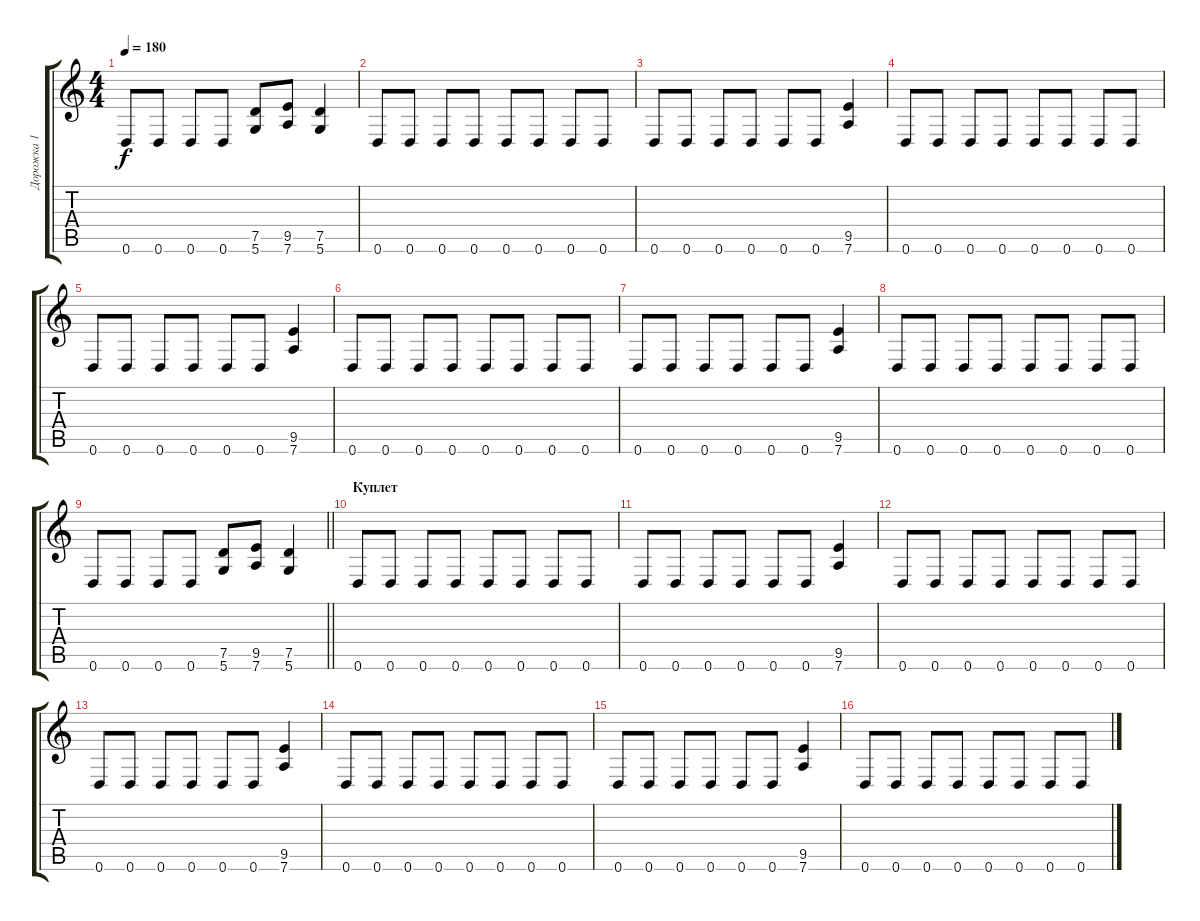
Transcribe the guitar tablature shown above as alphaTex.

\track ("Дорожка 1" "Дорожка 1") {instrument distortionguitar}
\staff {score tabs}
\tuning (D4 A3 F3 C3 G2 D2) {hide}
\ts (4 4)
\tempo 180
\clef g2
\ks c
0.6.8{dy f} 0.6.8 0.6.8 0.6.8 (7.5 5.6).8 (9.5 7.6).8 (7.5 5.6).4 |
0.6.8 0.6.8 0.6.8 0.6.8 0.6.8 0.6.8 0.6.8 0.6.8 |
0.6.8 0.6.8 0.6.8 0.6.8 0.6.8 0.6.8 (9.5 7.6).4 |
0.6.8 0.6.8 0.6.8 0.6.8 0.6.8 0.6.8 0.6.8 0.6.8 |
0.6.8 0.6.8 0.6.8 0.6.8 0.6.8 0.6.8 (9.5 7.6).4 |
0.6.8 0.6.8 0.6.8 0.6.8 0.6.8 0.6.8 0.6.8 0.6.8 |
0.6.8 0.6.8 0.6.8 0.6.8 0.6.8 0.6.8 (9.5 7.6).4 |
0.6.8 0.6.8 0.6.8 0.6.8 0.6.8 0.6.8 0.6.8 0.6.8 |
\barLineRight lightlight
0.6.8 0.6.8 0.6.8 0.6.8 (7.5 5.6).8 (9.5 7.6).8 (7.5 5.6).4 |
\section ("" "Куплет")
0.6.8 0.6.8 0.6.8 0.6.8 0.6.8 0.6.8 0.6.8 0.6.8 |
0.6.8 0.6.8 0.6.8 0.6.8 0.6.8 0.6.8 (9.5 7.6).4 |
0.6.8 0.6.8 0.6.8 0.6.8 0.6.8 0.6.8 0.6.8 0.6.8 |
0.6.8 0.6.8 0.6.8 0.6.8 0.6.8 0.6.8 (9.5 7.6).4 |
0.6.8 0.6.8 0.6.8 0.6.8 0.6.8 0.6.8 0.6.8 0.6.8 |
0.6.8 0.6.8 0.6.8 0.6.8 0.6.8 0.6.8 (9.5 7.6).4 |
0.6.8 0.6.8 0.6.8 0.6.8 0.6.8 0.6.8 0.6.8 0.6.8
